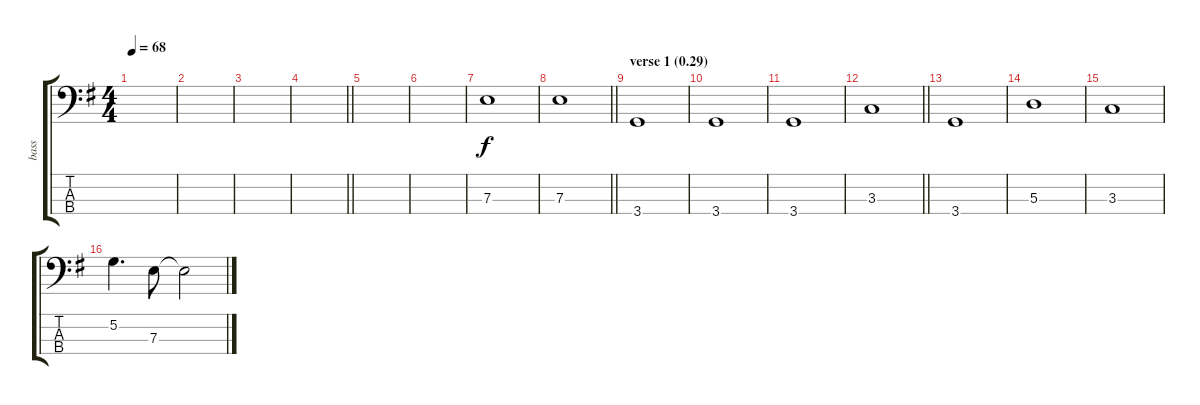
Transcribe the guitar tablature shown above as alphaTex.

\track ("bass" "bass") {instrument electricbassfinger}
\staff {score tabs}
\tuning (G2 D2 A1 E1) {hide}
\ts (4 4)
\tempo 68
\clef f4
\ks g
|
|
|
\barLineRight lightlight
|
|
|
7.3.1 |
\barLineRight lightlight
7.3.1 |
\section ("" "verse 1 (0.29)")
3.4.1 |
3.4.1 |
3.4.1 |
\barLineRight lightlight
3.3.1 |
3.4.1 |
5.3.1 |
3.3.1 |
5.2.4{d} 7.3.8 7.3{t}.2
